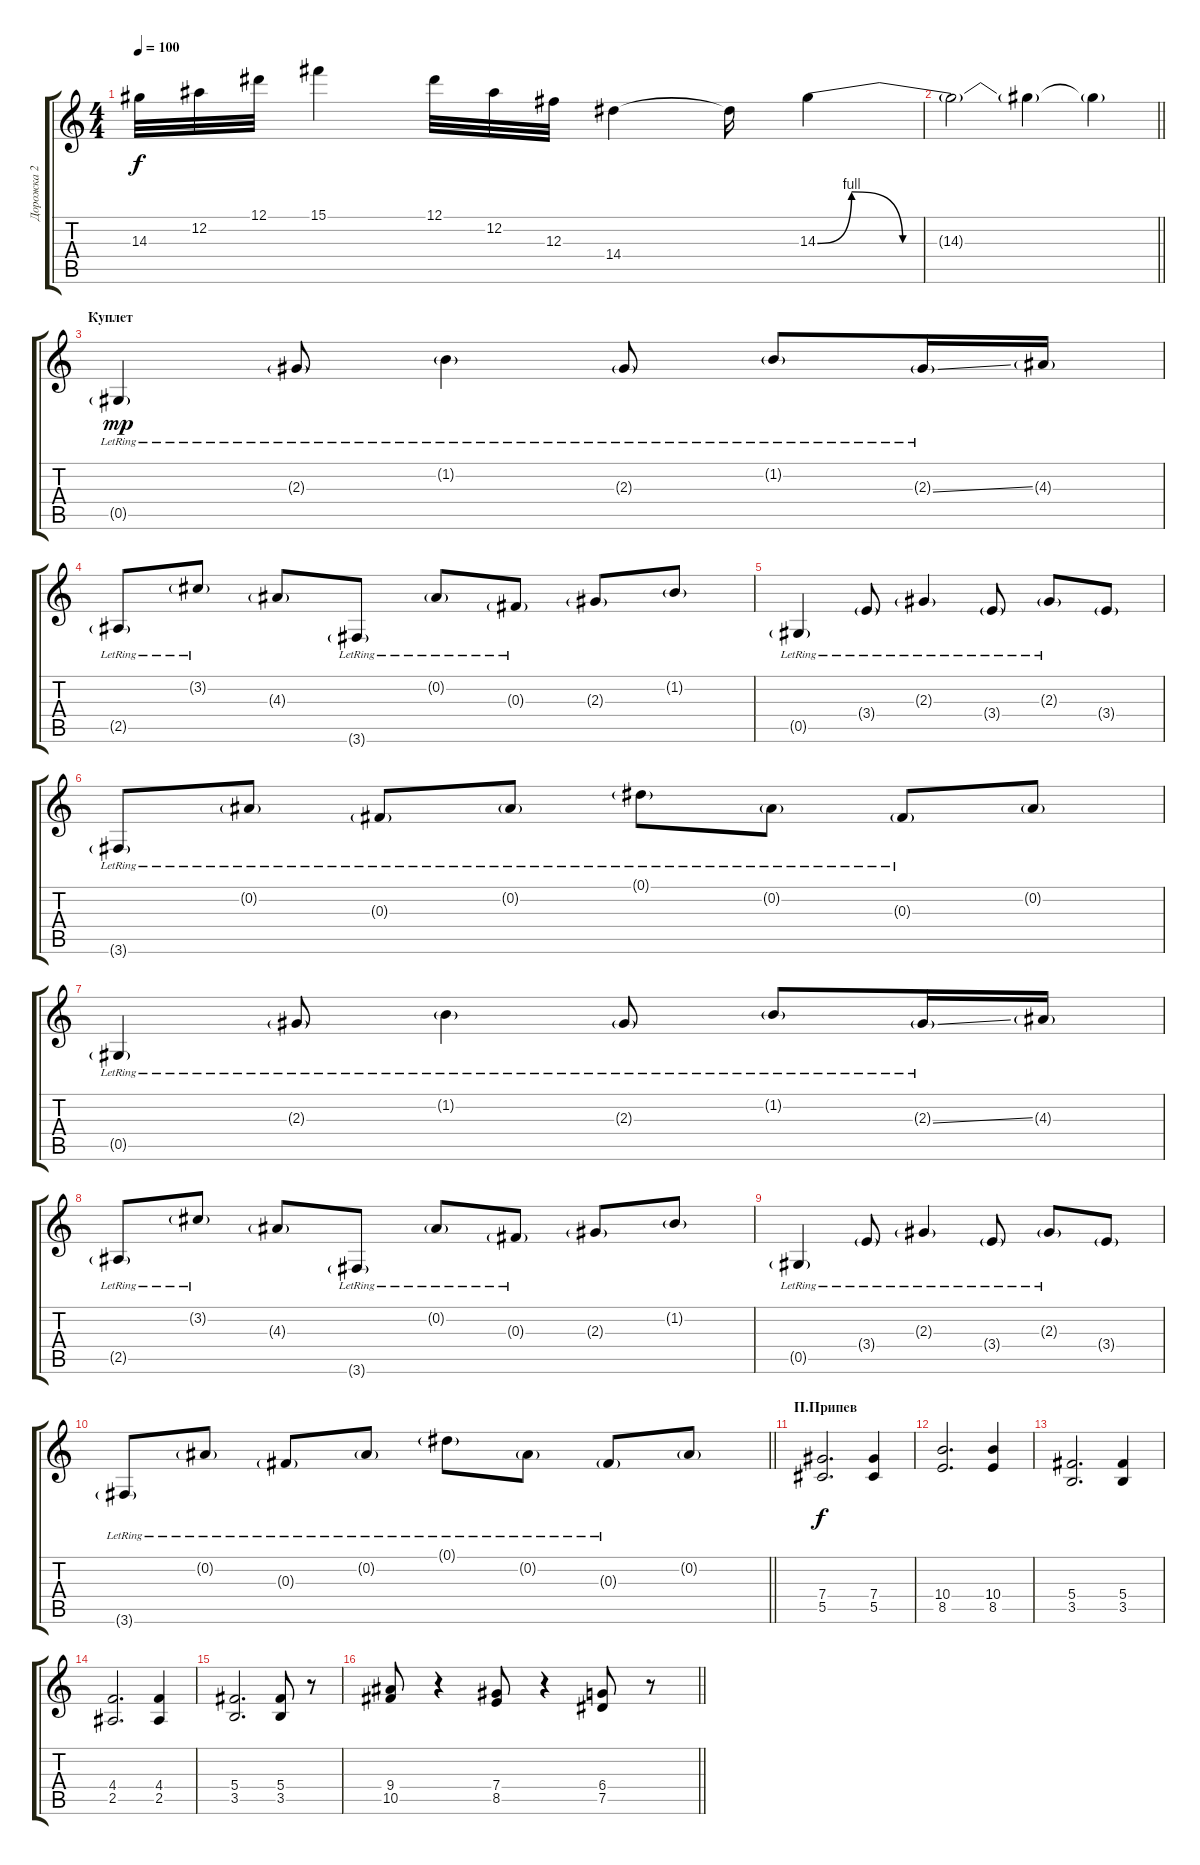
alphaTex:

\track ("Дорожка 2" "Дорожка 2") {instrument distortionguitar}
\staff {score tabs}
\tuning (Eb4 Bb3 Gb3 Db3 Ab2 Eb2) {hide}
\ts (4 4)
\tempo 100
\clef g2
\ks c
14.3.32{dy f} 12.2.32 12.1.32 15.1.4 12.1.32 12.2.32 12.3.32 14.4.4 14.4{t}.16 14.3{be (custom 0 0 6 4 15 0 45 0 60 0)}.4 |
\barLineRight lightlight
14.3{t}.2 14.3{t}.4 14.3{t}.4 |
\section ("" "Куплет")
0.5{g lr}.4{dy mp instrument electricguitarjazz} 2.3{g lr}.8 1.2{g lr}.4 2.3{g lr}.8 1.2{g lr}.8 2.3{ss g lr}.16 4.3{g}.16 |
2.5{g lr}.8 3.2{g lr}.8 4.3{g}.8 3.6{g lr}.8 0.2{g lr}.8 0.3{g lr}.8 2.3{g}.8 1.2{g}.8 |
0.5{g lr}.4 3.4{g lr}.8 2.3{g lr}.4 3.4{g lr}.8 2.3{g lr}.8 3.4{g}.8 |
3.6{g lr}.8 0.2{g lr}.8 0.3{g lr}.8 0.2{g lr}.8 0.1{g lr}.8 0.2{g lr}.8 0.3{g lr}.8 0.2{g}.8 |
0.5{g lr}.4 2.3{g lr}.8 1.2{g lr}.4 2.3{g lr}.8 1.2{g lr}.8 2.3{ss g lr}.16 4.3{g}.16 |
2.5{g lr}.8 3.2{g lr}.8 4.3{g}.8 3.6{g lr}.8 0.2{g lr}.8 0.3{g lr}.8 2.3{g}.8 1.2{g}.8 |
0.5{g lr}.4 3.4{g lr}.8 2.3{g lr}.4 3.4{g lr}.8 2.3{g lr}.8 3.4{g}.8 |
\barLineRight lightlight
3.6{g lr}.8 0.2{g lr}.8 0.3{g lr}.8 0.2{g lr}.8 0.1{g lr}.8 0.2{g lr}.8 0.3{g lr}.8 0.2{g}.8 |
\section ("" "П.Припев")
(7.4 5.5).2{d dy f instrument distortionguitar} (7.4 5.5).4 |
(10.4 8.5).2{d} (10.4 8.5).4 |
(5.4 3.5).2{d} (5.4 3.5).4 |
(4.4 2.5).2{d} (4.4 2.5).4 |
(5.4 3.5).2{d} (5.4 3.5).8 r.8 |
\barLineRight lightlight
(9.4 10.5).8 r.4 (7.4 8.5).8 r.4 (6.4 7.5).8 r.8
